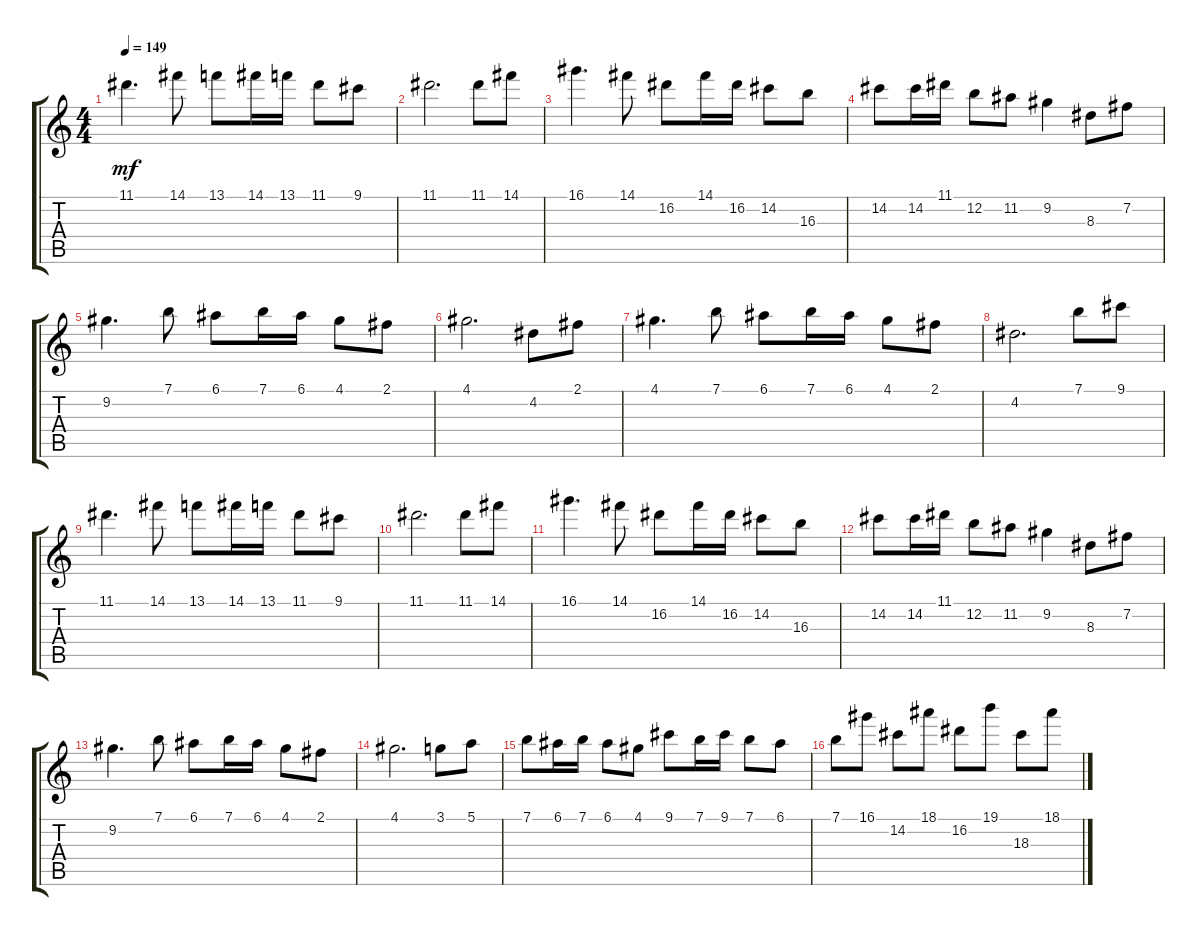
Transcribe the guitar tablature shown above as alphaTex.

\track "" {instrument overdrivenguitar}
\staff {score tabs}
\tuning (E4 B3 G3 D3 A2 E2) {hide}
\ts (4 4)
\tempo 149
\clef g2
\ks c
11.1.4{d dy mf} 14.1.8 13.1.8 14.1.16 13.1.16 11.1.8 9.1.8 |
11.1.2{d} 11.1.8 14.1.8 |
16.1.4{d} 14.1.8 16.2.8 14.1.16 16.2.16 14.2.8 16.3.8 |
14.2.8 14.2.16 11.1.16 12.2.8 11.2.8 9.2.4 8.3.8 7.2.8 |
9.2.4{d} 7.1.8 6.1.8 7.1.16 6.1.16 4.1.8 2.1.8 |
4.1.2{d} 4.2.8 2.1.8 |
4.1.4{d} 7.1.8 6.1.8 7.1.16 6.1.16 4.1.8 2.1.8 |
4.2.2{d} 7.1.8 9.1.8 |
11.1.4{d} 14.1.8 13.1.8 14.1.16 13.1.16 11.1.8 9.1.8 |
11.1.2{d} 11.1.8 14.1.8 |
16.1.4{d} 14.1.8 16.2.8 14.1.16 16.2.16 14.2.8 16.3.8 |
14.2.8 14.2.16 11.1.16 12.2.8 11.2.8 9.2.4 8.3.8 7.2.8 |
9.2.4{d} 7.1.8 6.1.8 7.1.16 6.1.16 4.1.8 2.1.8 |
4.1.2{d} 3.1.8 5.1.8 |
7.1.8 6.1.16 7.1.16 6.1.8 4.1.8 9.1.8 7.1.16 9.1.16 7.1.8 6.1.8 |
7.1.8 16.1.8 14.2.8 18.1.8 16.2.8 19.1.8 18.3.8 18.1.8
